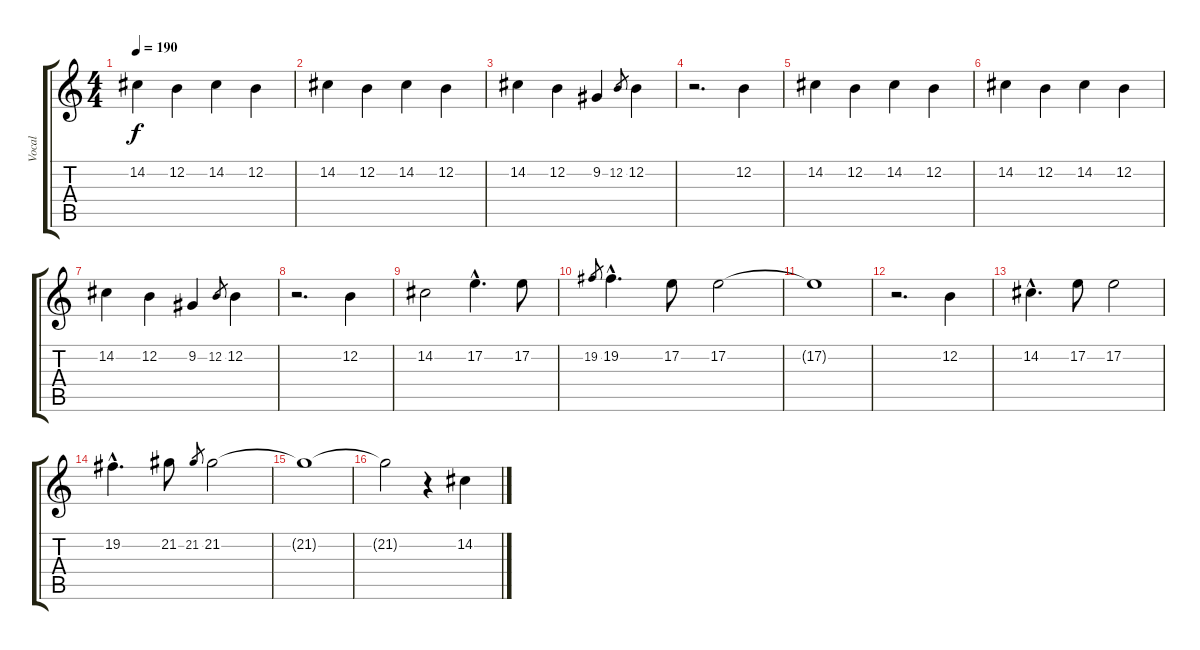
\track ("Vocal" "Vocal") {instrument bassoon}
\staff {score tabs}
\tuning (E4 B3 G3 D3 A2 E2) {hide}
\ts (4 4)
\tempo 190
\clef g2
\ks c
14.2.4{dy f} 12.2.4 14.2.4 12.2.4 |
14.2.4 12.2.4 14.2.4 12.2.4 |
14.2.4 12.2.4 9.2.4 12.2.8{gr} 12.2.4 |
r.2{d} 12.2.4 |
14.2.4 12.2.4 14.2.4 12.2.4 |
14.2.4 12.2.4 14.2.4 12.2.4 |
14.2.4 12.2.4 9.2.4 12.2.8{gr} 12.2.4 |
r.2{d} 12.2.4 |
14.2.2 17.2{hac}.4{d} 17.2.8 |
19.2.8{gr} 19.2{hac}.4{d} 17.2.8 17.2.2 |
17.2{t}.1 |
r.2{d} 12.2.4 |
14.2{hac}.4{d} 17.2.8 17.2.2 |
19.2{hac}.4{d} 21.2.8 21.2.8{gr} 21.2.2 |
21.2{t}.1 |
21.2{t}.2 r.4 14.2.4
